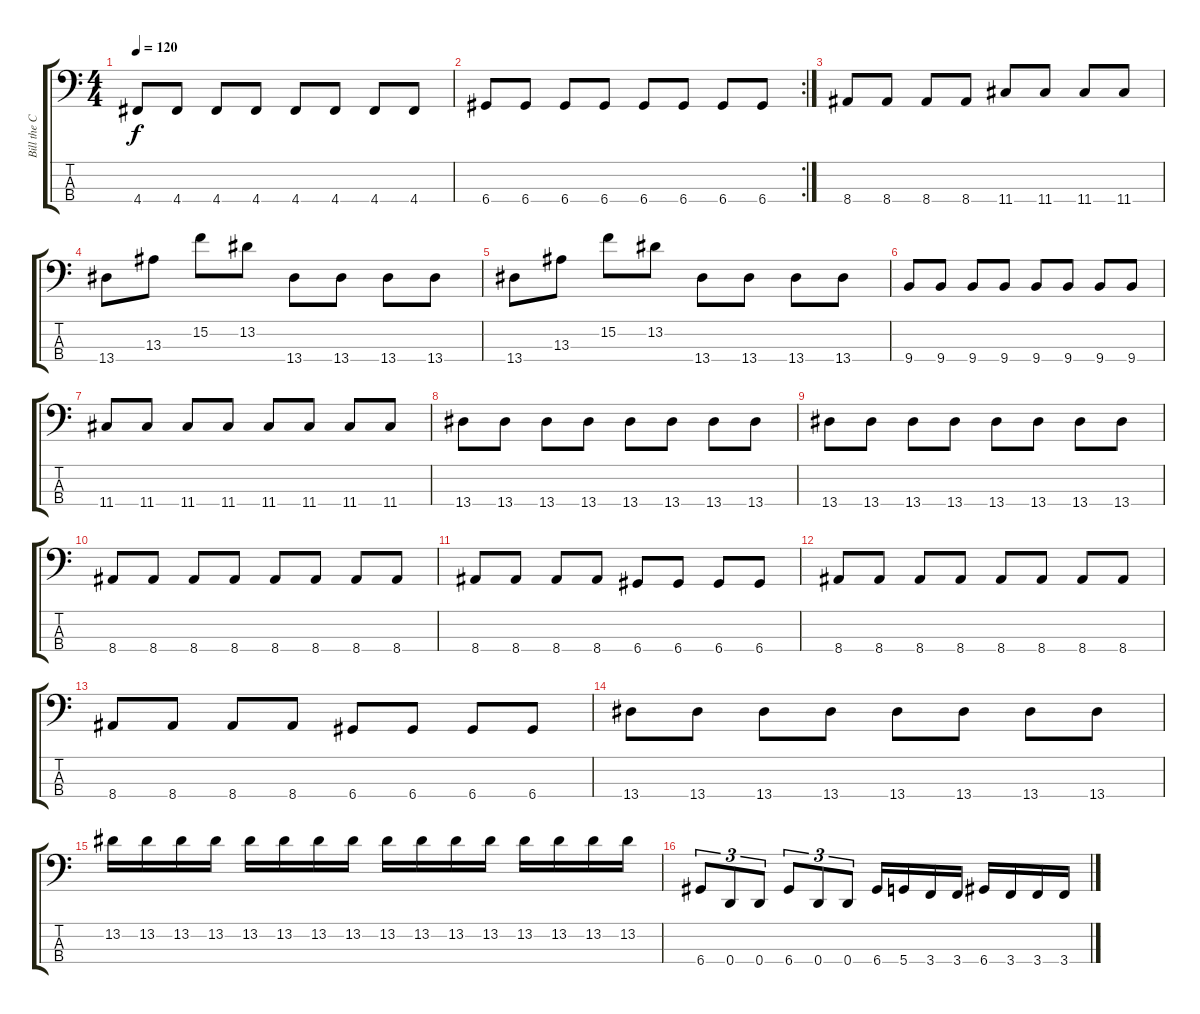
\track ("Bill the CM" "Bill the C") {instrument electricbassfinger}
\staff {score tabs}
\tuning (G2 D2 A1 D1) {hide}
\ts (4 4)
\tempo 120
\clef f4
\ks c
4.4.8{dy f} 4.4.8 4.4.8 4.4.8 4.4.8 4.4.8 4.4.8 4.4.8 |
\rc 2
6.4.8 6.4.8 6.4.8 6.4.8 6.4.8 6.4.8 6.4.8 6.4.8 |
8.4.8 8.4.8 8.4.8 8.4.8 11.4.8 11.4.8 11.4.8 11.4.8 |
13.4.8 13.3.8 15.2.8 13.2.8 13.4.8 13.4.8 13.4.8 13.4.8 |
13.4.8 13.3.8 15.2.8 13.2.8 13.4.8 13.4.8 13.4.8 13.4.8 |
9.4.8 9.4.8 9.4.8 9.4.8 9.4.8 9.4.8 9.4.8 9.4.8 |
11.4.8 11.4.8 11.4.8 11.4.8 11.4.8 11.4.8 11.4.8 11.4.8 |
13.4.8 13.4.8 13.4.8 13.4.8 13.4.8 13.4.8 13.4.8 13.4.8 |
13.4.8 13.4.8 13.4.8 13.4.8 13.4.8 13.4.8 13.4.8 13.4.8 |
8.4.8 8.4.8 8.4.8 8.4.8 8.4.8 8.4.8 8.4.8 8.4.8 |
8.4.8 8.4.8 8.4.8 8.4.8 6.4.8 6.4.8 6.4.8 6.4.8 |
8.4.8 8.4.8 8.4.8 8.4.8 8.4.8 8.4.8 8.4.8 8.4.8 |
8.4.8 8.4.8 8.4.8 8.4.8 6.4.8 6.4.8 6.4.8 6.4.8 |
13.4.8 13.4.8 13.4.8 13.4.8 13.4.8 13.4.8 13.4.8 13.4.8 |
13.2.16 13.2.16 13.2.16 13.2.16 13.2.16 13.2.16 13.2.16 13.2.16 13.2.16 13.2.16 13.2.16 13.2.16 13.2.16 13.2.16 13.2.16 13.2.16 |
6.4.8{tu (3 2)} 0.4.8{tu (3 2)} 0.4.8{tu (3 2)} 6.4.8{tu (3 2)} 0.4.8{tu (3 2)} 0.4.8{tu (3 2)} 6.4.16 5.4.16 3.4.16 3.4.16 6.4.16 3.4.16 3.4.16 3.4.16
